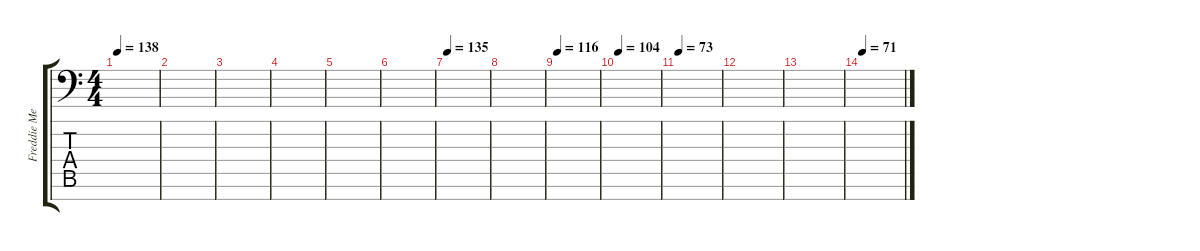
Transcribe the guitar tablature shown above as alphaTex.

\track ("Freddie Mercury - Lead Vocals" "Freddie Me") {instrument overdrivenguitar}
\staff {score tabs}
\tuning (E5 B4 G4 D4 A3 E3 C-1) {hide}
\ts (4 4)
\tempo 138
\clef f4
\ks c
|
|
|
|
|
|
\tempo 135
|
|
\tempo 116
|
\tempo 104
|
\tempo 73
|
|
|
\tempo 71
